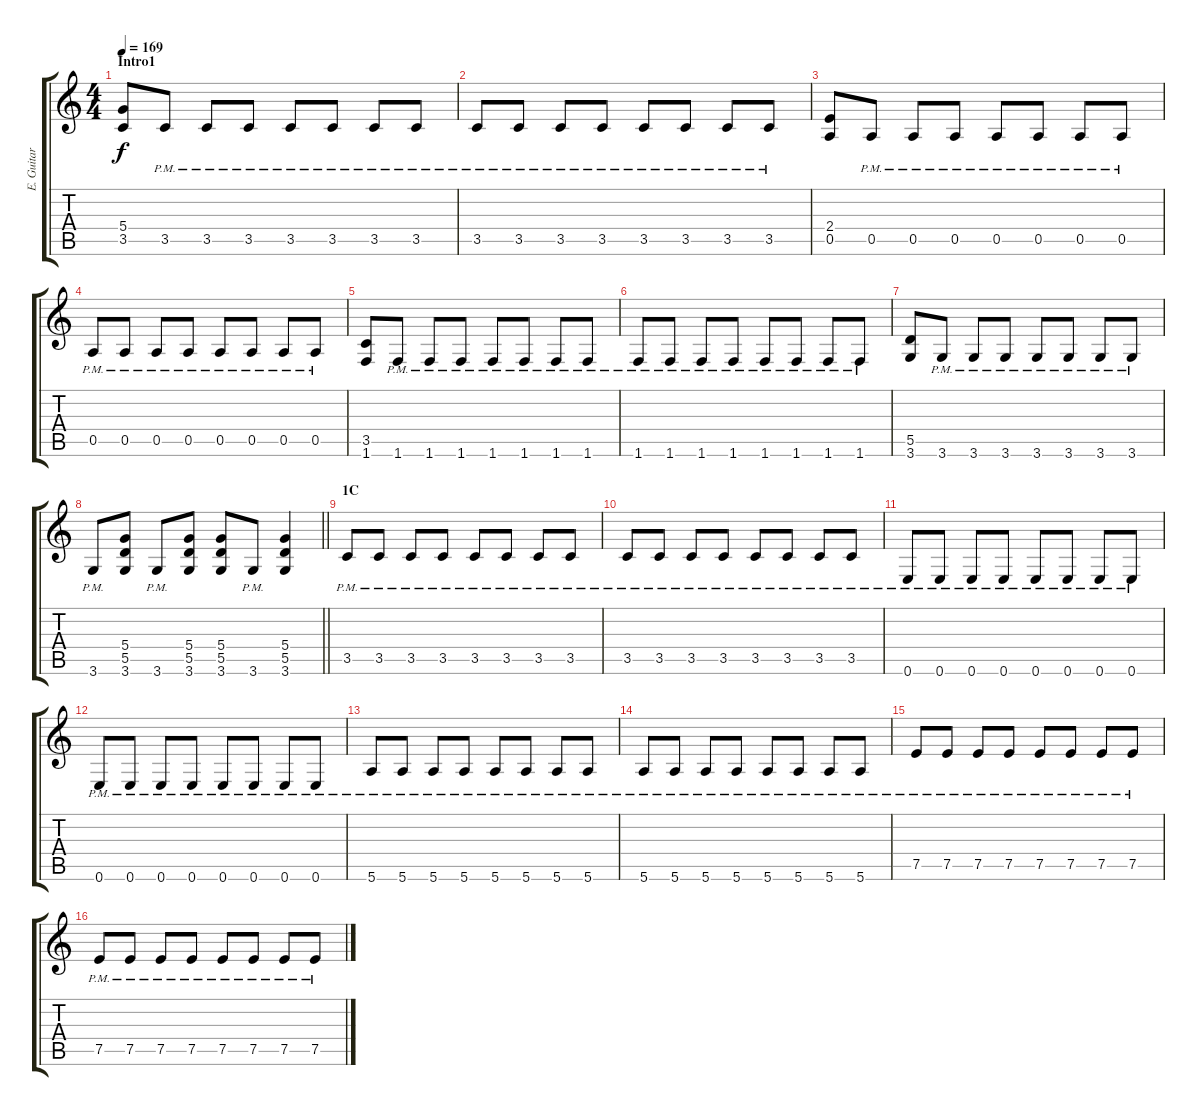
\track ("E. Guitar I" "E. Guitar ") {instrument overdrivenguitar}
\staff {score tabs}
\tuning (E4 B3 G3 D3 A2 E2) {hide}
\ts (4 4)
\section ("" "Intro1")
\tempo 169
\clef g2
\ks c
(5.4 3.5).8{dy f} 3.5{pm}.8 3.5{pm}.8 3.5{pm}.8 3.5{pm}.8 3.5{pm}.8 3.5{pm}.8 3.5{pm}.8 |
3.5{pm}.8 3.5{pm}.8 3.5{pm}.8 3.5{pm}.8 3.5{pm}.8 3.5{pm}.8 3.5{pm}.8 3.5{pm}.8 |
(2.4 0.5).8 0.5{pm}.8 0.5{pm}.8 0.5{pm}.8 0.5{pm}.8 0.5{pm}.8 0.5{pm}.8 0.5{pm}.8 |
0.5{pm}.8 0.5{pm}.8 0.5{pm}.8 0.5{pm}.8 0.5{pm}.8 0.5{pm}.8 0.5{pm}.8 0.5{pm}.8 |
(3.5 1.6).8 1.6{pm}.8 1.6{pm}.8 1.6{pm}.8 1.6{pm}.8 1.6{pm}.8 1.6{pm}.8 1.6{pm}.8 |
1.6{pm}.8 1.6{pm}.8 1.6{pm}.8 1.6{pm}.8 1.6{pm}.8 1.6{pm}.8 1.6{pm}.8 1.6{pm}.8 |
(5.5 3.6).8 3.6{pm}.8 3.6{pm}.8 3.6{pm}.8 3.6{pm}.8 3.6{pm}.8 3.6{pm}.8 3.6{pm}.8 |
\barLineRight lightlight
3.6{pm}.8 (5.4 5.5 3.6).8 3.6{pm}.8 (5.4 5.5 3.6).8 (5.4 5.5 3.6).8 3.6{pm}.8 (5.4 5.5 3.6).4 |
\section ("" "1C")
3.5{pm}.8 3.5{pm}.8 3.5{pm}.8 3.5{pm}.8 3.5{pm}.8 3.5{pm}.8 3.5{pm}.8 3.5{pm}.8 |
3.5{pm}.8 3.5{pm}.8 3.5{pm}.8 3.5{pm}.8 3.5{pm}.8 3.5{pm}.8 3.5{pm}.8 3.5{pm}.8 |
0.6{pm}.8 0.6{pm}.8 0.6{pm}.8 0.6{pm}.8 0.6{pm}.8 0.6{pm}.8 0.6{pm}.8 0.6{pm}.8 |
0.6{pm}.8 0.6{pm}.8 0.6{pm}.8 0.6{pm}.8 0.6{pm}.8 0.6{pm}.8 0.6{pm}.8 0.6{pm}.8 |
5.6{pm}.8 5.6{pm}.8 5.6{pm}.8 5.6{pm}.8 5.6{pm}.8 5.6{pm}.8 5.6{pm}.8 5.6{pm}.8 |
5.6{pm}.8 5.6{pm}.8 5.6{pm}.8 5.6{pm}.8 5.6{pm}.8 5.6{pm}.8 5.6{pm}.8 5.6{pm}.8 |
7.5{pm}.8 7.5{pm}.8 7.5{pm}.8 7.5{pm}.8 7.5{pm}.8 7.5{pm}.8 7.5{pm}.8 7.5{pm}.8 |
7.5{pm}.8 7.5{pm}.8 7.5{pm}.8 7.5{pm}.8 7.5{pm}.8 7.5{pm}.8 7.5{pm}.8 7.5{pm}.8
